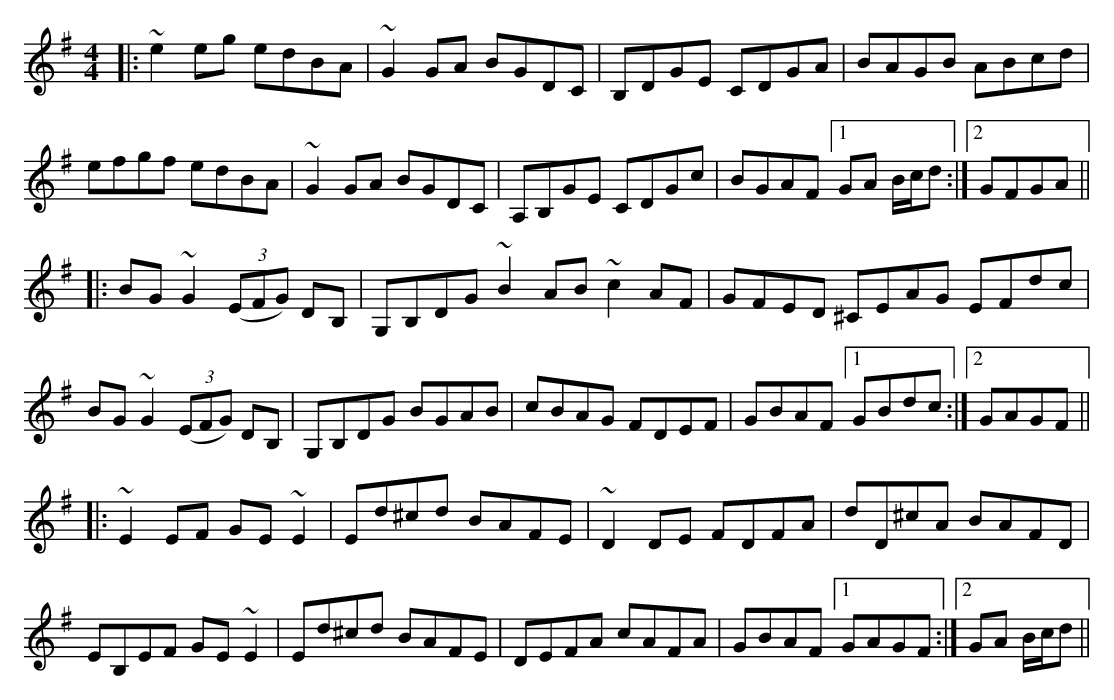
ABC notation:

X:1
M:4/4
K:G
|:~e2eg edBA|~G2GA BGDC|B,DGE CDGA|BAGB ABcd|
efgf edBA|~G2GA BGDC|A,B,GE CDGc|BGAF [1GA B/c/d:|2 GFGA||
|:BG~G2 (3(EFG) DB,|G,B,DG ~B2AB ~c2AF|GFED ^CEAG EFdc|
BG~G2 (3(EFG) DB,|G,B,DG BGAB|cBAG FDEF|GBAF [1GBdc:|2 GAGF||
|:~E2EF GE~E2|Ed^cd BAFE|~D2DE FDFA|dD^cA BAFD|
EB,EF GE~E2|Ed^cd BAFE|DEFA cAFA|GBAF [1GAGF:|2 GA B/c/d||
